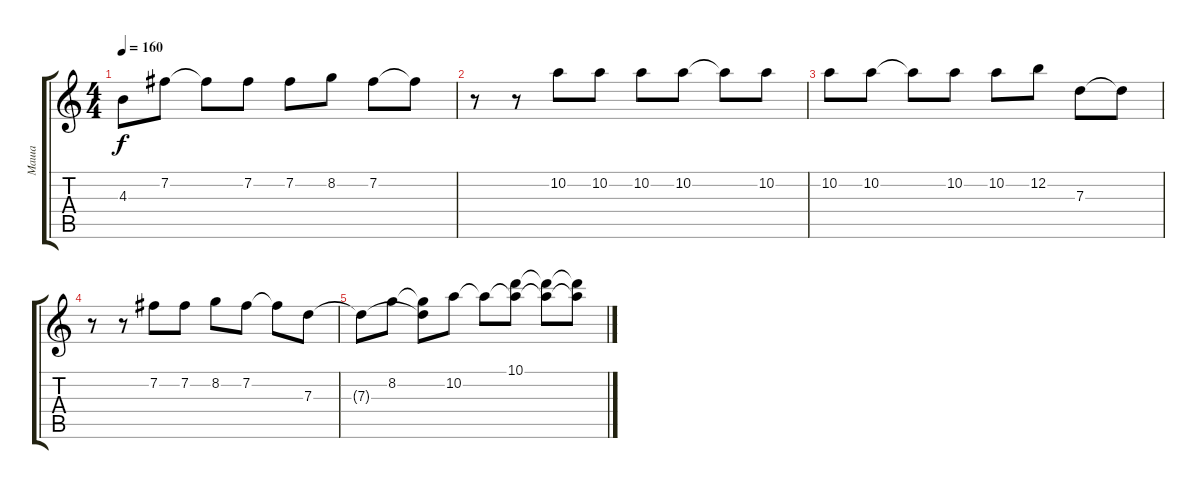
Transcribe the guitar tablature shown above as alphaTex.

\track ("Маша" "Маша") {instrument overdrivenguitar}
\staff {score tabs}
\tuning (E4 B3 G3 D3 A2 E2) {hide}
\ts (4 4)
\tempo 160
\clef g2
\ks c
4.3{t}.8{dy f} 7.2.8 7.2{t}.8 7.2.8 7.2.8 8.2.8 7.2.8 7.2{t}.8 |
r.8 r.8 10.2.8 10.2.8 10.2.8 10.2.8 10.2{t}.8 10.2.8 |
10.2.8 10.2.8 10.2{t}.8 10.2.8 10.2.8 12.2.8 7.3.8 7.3{t}.8 |
r.8 r.8 7.2.8 7.2.8 8.2.8 7.2.8 7.2{t}.8 7.3.8 |
7.3{t}.8 8.2.8 (8.2{t} 7.3{t}).8 10.2.8 10.2{t}.8 (10.1 10.2{t}).8 (10.1{t} 10.2{t}).8 (10.1{t} 10.2{t}).8
